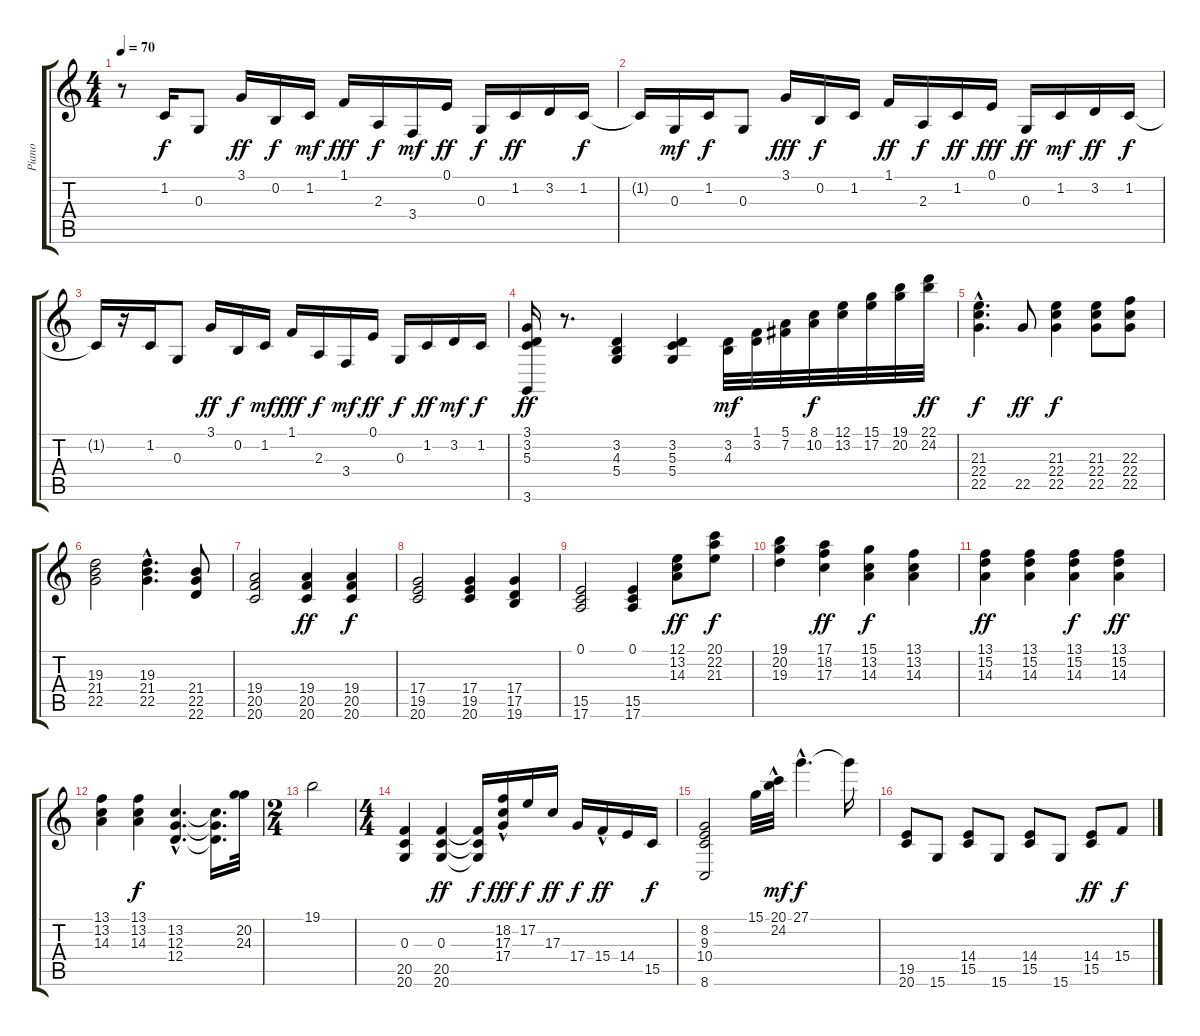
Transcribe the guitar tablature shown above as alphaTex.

\track ("Piano" "Piano") {instrument brightacousticpiano}
\staff {score tabs}
\tuning (E4 B3 G3 D3 A2 E2) {hide}
\ts (4 4)
\tempo 70
\clef g2
\ks c
r.8{dy f instrument brightacousticpiano} 1.2.16 0.3.8 3.1.16{dy ff} 0.2.16{dy f} 1.2.16{dy mf} 1.1.16{dy fff} 2.3.16{dy f} 3.4.16{dy mf} 0.1.16{dy ff} 0.3.16{dy f} 1.2.16{dy ff} 3.2.16 1.2.16{dy f} |
1.2{t}.16 0.3.16{dy mf} 1.2.16{dy f} 0.3.8 3.1.16{dy fff} 0.2.16{dy f} 1.2.16 1.1.16{dy ff} 2.3.16{dy f} 1.2.16{dy ff} 0.1.16{dy fff} 0.3.16{dy ff} 1.2.16{dy mf} 3.2.16{dy ff} 1.2.16{dy f} |
1.2{t}.16 r.16 1.2.16 0.3.8 3.1.16{dy ff} 0.2.16{dy f} 1.2.16{dy mf} 1.1.16{dy fff} 2.3.16{dy f} 3.4.16{dy mf} 0.1.16{dy ff} 0.3.16{dy f} 1.2.16{dy ff} 3.2.16{dy mf} 1.2.16{dy f} |
(3.1 3.2 5.3 3.6).16{dy ff} r.8{d} (3.2 4.3 5.4).4 (3.2 5.3 5.4).4 (3.2 4.3).32{dy mf} (1.1 3.2).32 (5.1 7.2).32 (8.1 10.2).32{dy f} (12.1 13.2).32 (15.1 17.2).32 (19.1 20.2).32 (22.1 24.2).32{dy ff} |
(21.3 22.4 22.5{hac}).4{d dy f} 22.5.8{dy ff} (21.3 22.4 22.5).4{dy f} (21.3 22.4 22.5).8 (22.3 22.4 22.5).8 |
(19.3 21.4 22.5).2 (19.3{hac} 21.4{hac} 22.5{hac}).4{d} (21.4 22.5 22.6).8 |
(19.4 20.5 20.6).2 (19.4 20.5 20.6).4{dy ff} (19.4 20.5 20.6).4{dy f} |
(17.4 19.5 20.6).2 (17.4 19.5 20.6).4 (17.4 17.5 19.6).4 |
(0.1 15.5 17.6).2 (0.1 15.5 17.6).4 (12.1 13.2 14.3).8{dy ff} (20.1 22.2 21.3).8{dy f} |
(19.1 20.2 19.3).4 (17.1 18.2 17.3).4{dy ff} (15.1 13.2 14.3).4{dy f} (13.1 13.2 14.3).4 |
(13.1 15.2 14.3).4{dy ff} (13.1 15.2 14.3).4 (13.1 15.2 14.3).4{dy f} (13.1 15.2 14.3).4{dy ff} |
(13.1 13.2 14.3).4 (13.1 13.2 14.3).4{dy f} (13.2{hac} 12.3{hac} 12.4{hac}).4{d} (13.2{t} 12.3{t} 12.4{t}).16{d} (20.2 24.3).32 |
\ts (2 4)
19.1.2 |
\ts (4 4)
(0.3 20.5 20.6).4 (0.3 20.5 20.6).4{dy ff} (0.3{t} 20.5{t} 20.6{t}).16{dy f} (18.2{hac} 17.3 17.4{hac}).16{dy fff} 17.2.16{dy f} 17.3.16{dy ff} 17.4.16{dy f} 15.4{hac}.16{dy ff} 14.4.16 15.5.16{dy f} |
(8.2 9.3 10.4 8.6).2 15.1.32 (20.1{hac} 24.2{hac}).32{dy mf} 27.1{hac}.4{d dy f} 27.1{t}.16 |
(19.5 20.6).8 15.6.8 (14.4 15.5).8 15.6.8 (14.4 15.5).8 15.6.8 (14.4 15.5).8{dy ff} 15.4.8{dy f}
